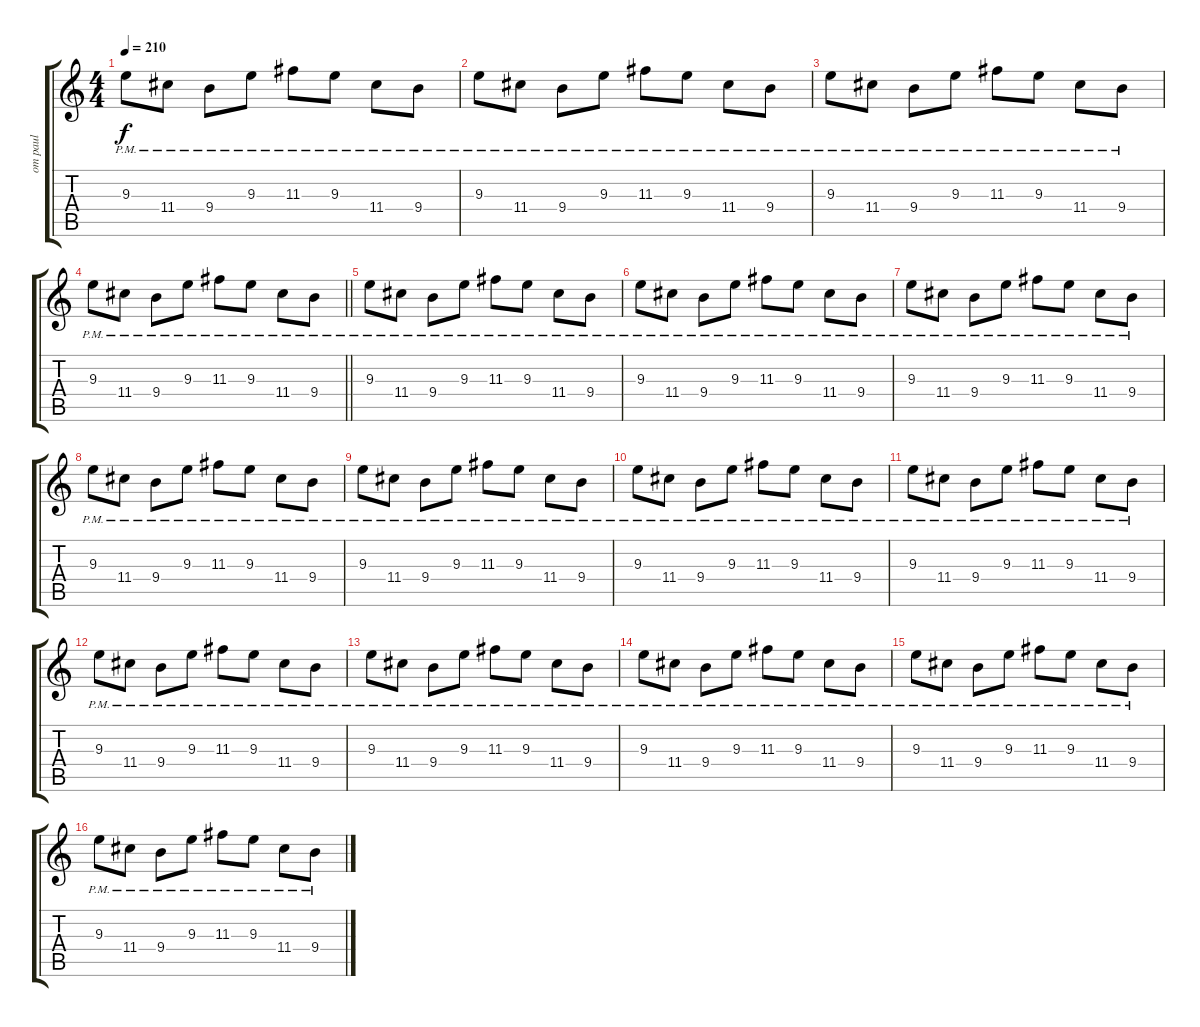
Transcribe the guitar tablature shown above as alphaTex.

\track ("om paul" "om paul") {instrument overdrivenguitar}
\staff {score tabs}
\tuning (E4 B3 G3 D3 A2 E2) {hide}
\ts (4 4)
\tempo 210
\clef g2
\ks c
9.3{pm}.8{dy f} 11.4{pm}.8 9.4{pm}.8 9.3{pm}.8 11.3{pm}.8 9.3{pm}.8 11.4{pm}.8 9.4{pm}.8 |
9.3{pm}.8 11.4{pm}.8 9.4{pm}.8 9.3{pm}.8 11.3{pm}.8 9.3{pm}.8 11.4{pm}.8 9.4{pm}.8 |
9.3{pm}.8 11.4{pm}.8 9.4{pm}.8 9.3{pm}.8 11.3{pm}.8 9.3{pm}.8 11.4{pm}.8 9.4{pm}.8 |
\barLineRight lightlight
9.3{pm}.8 11.4{pm}.8 9.4{pm}.8 9.3{pm}.8 11.3{pm}.8 9.3{pm}.8 11.4{pm}.8 9.4{pm}.8 |
9.3{pm}.8 11.4{pm}.8 9.4{pm}.8 9.3{pm}.8 11.3{pm}.8 9.3{pm}.8 11.4{pm}.8 9.4{pm}.8 |
9.3{pm}.8 11.4{pm}.8 9.4{pm}.8 9.3{pm}.8 11.3{pm}.8 9.3{pm}.8 11.4{pm}.8 9.4{pm}.8 |
9.3{pm}.8 11.4{pm}.8 9.4{pm}.8 9.3{pm}.8 11.3{pm}.8 9.3{pm}.8 11.4{pm}.8 9.4{pm}.8 |
9.3{pm}.8 11.4{pm}.8 9.4{pm}.8 9.3{pm}.8 11.3{pm}.8 9.3{pm}.8 11.4{pm}.8 9.4{pm}.8 |
9.3{pm}.8 11.4{pm}.8 9.4{pm}.8 9.3{pm}.8 11.3{pm}.8 9.3{pm}.8 11.4{pm}.8 9.4{pm}.8 |
9.3{pm}.8 11.4{pm}.8 9.4{pm}.8 9.3{pm}.8 11.3{pm}.8 9.3{pm}.8 11.4{pm}.8 9.4{pm}.8 |
9.3{pm}.8 11.4{pm}.8 9.4{pm}.8 9.3{pm}.8 11.3{pm}.8 9.3{pm}.8 11.4{pm}.8 9.4{pm}.8 |
9.3{pm}.8 11.4{pm}.8 9.4{pm}.8 9.3{pm}.8 11.3{pm}.8 9.3{pm}.8 11.4{pm}.8 9.4{pm}.8 |
9.3{pm}.8 11.4{pm}.8 9.4{pm}.8 9.3{pm}.8 11.3{pm}.8 9.3{pm}.8 11.4{pm}.8 9.4{pm}.8 |
9.3{pm}.8 11.4{pm}.8 9.4{pm}.8 9.3{pm}.8 11.3{pm}.8 9.3{pm}.8 11.4{pm}.8 9.4{pm}.8 |
9.3{pm}.8 11.4{pm}.8 9.4{pm}.8 9.3{pm}.8 11.3{pm}.8 9.3{pm}.8 11.4{pm}.8 9.4{pm}.8 |
9.3{pm}.8 11.4{pm}.8 9.4{pm}.8 9.3{pm}.8 11.3{pm}.8 9.3{pm}.8 11.4{pm}.8 9.4{pm}.8
